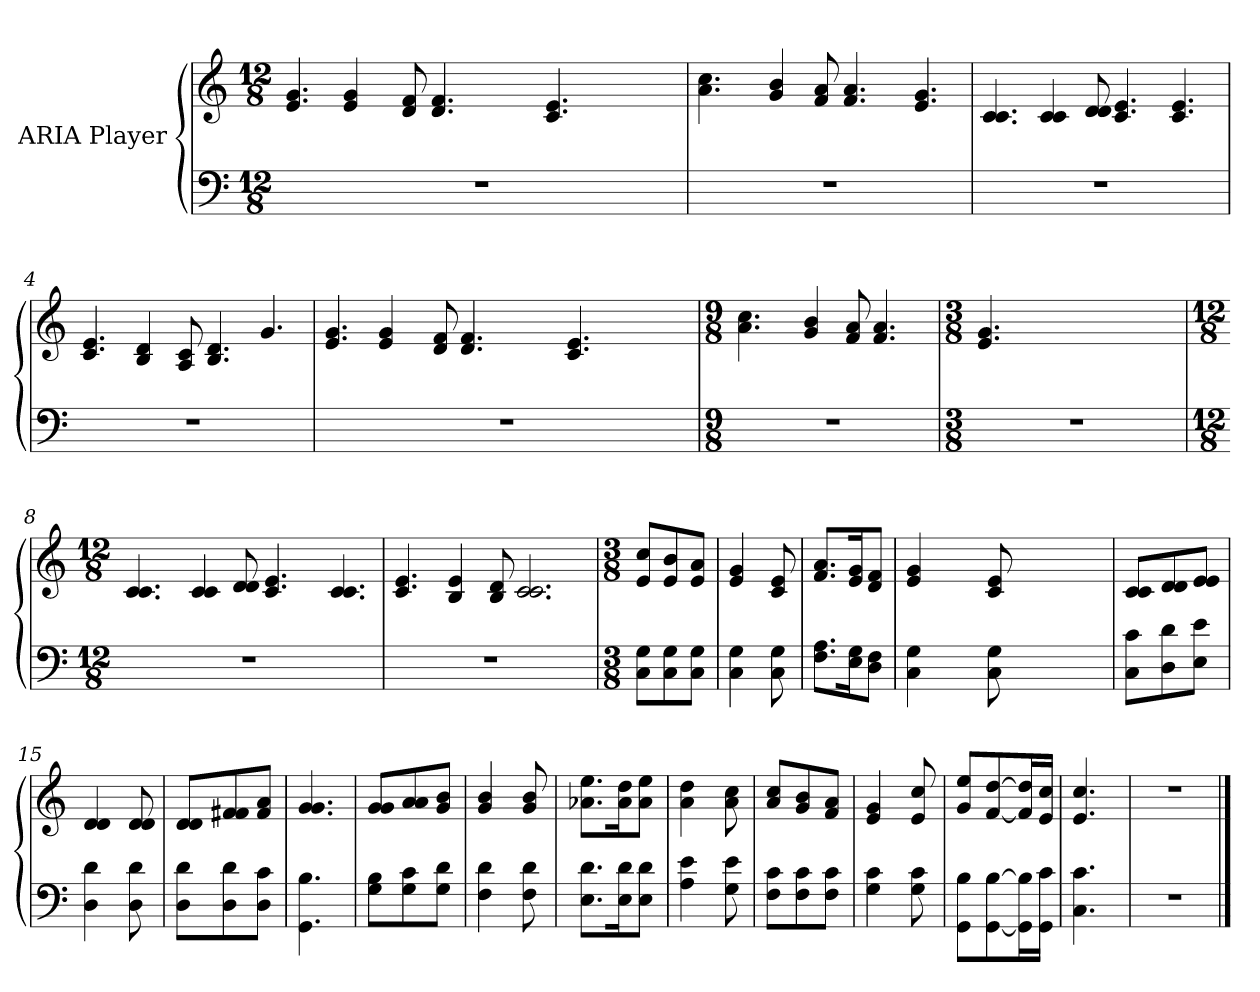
**kern	**kern
*part2	*part1
*staff2	*staff1
*I"ARIA Player	*I"ARIA Player
*clefF4	*clefG2
*k[]	*k[]
*C:	*C:
*M12/8	*M12/8
=1	=1
*^	*^
*	*^	*	*^
*	*	*^	*	*	*^
1.r	2ryy	1ryy	1ryy	4.e/ 4.g/	2ryy	1ryy	1ryy
.	.	.	.	4e/ 4g/	.	.	.
.	4ryy	.	.	.	4ryy	.	.
.	.	.	.	8d/ 8f/	.	.	.
.	16ryy	.	.	4.d/ 4.f/	16ryy	.	.
.	32ryy	.	.	.	32ryy	.	.
.	256ryy	.	.	.	256ryy	.	.
.	2048ryy	.	.	.	2048ryy	.	.
.	2ryy	.	.	.	2ryy	.	.
.	.	32ryy	8ryy	.	.	32ryy	8ryy
.	.	128ryy	.	.	.	128ryy	.
.	.	256ryy	.	.	.	256ryy	.
.	.	1024.ryy	.	.	.	1024.ryy	.
.	.	4ryy	.	.	.	4ryy	.
.	.	.	16ryy	4.c/ 4.e/	.	.	16ryy
.	.	.	32ryy	.	.	.	32ryy
.	.	.	64ryy	.	.	.	64ryy
.	.	.	256ryy	.	.	.	256ryy
.	.	.	512ryy	.	.	.	512ryy
.	.	.	2048ryy	.	.	.	2048ryy
.	.	.	4ryy	.	.	.	4ryy
.	.	8ryy	.	.	.	8ryy	.
.	8ryy	.	.	.	8ryy	.	.
.	.	16ryy	.	.	.	16ryy	.
.	64ryy	.	.	.	64ryy	.	.
.	.	64ryy	.	.	.	64ryy	.
.	128ryy	.	.	.	128ryy	.	.
.	.	.	128ryy	.	.	.	128ryy
.	512..ryy	.	.	.	512..ryy	.	.
.	.	512ryy	.	.	.	512ryy	.
.	.	.	1024.ryy	.	.	.	1024.ryy
.	.	2048ryy	.	.	.	2048ryy	.
*	*v	*v	*v	*	*	*	*
*	*	*	*v	*v	*v
=2	=2	=2	=2
1.r	16ryy	4.a\ 4.cc\	16ryy
.	1ryy	.	1ryy
.	.	4g/ 4b/	.
.	.	8f/ 8a/	.
.	.	4.f/ 4.a/	.
.	4..ryy	.	4..ryy
.	.	4.e/ 4.g/	.
*v	*v	*	*
*	*v	*v
=3	=3
1.r	4.c/ 4.c/
.	4c/ 4c/
.	8d/ 8d/
.	4.c/ 4.e/
.	4.c/ 4.e/
=4	=4
1.r	4.c/ 4.e/
.	4B/ 4d/
.	8A/ 8c/
.	4.B/ 4.d/
.	4.g/
!!LO:LB:g=z
=5	=5
*^	*^
*	*^	*	*^
*	*	*^	*	*	*^
1.r	2ryy	1ryy	1ryy	4.e/ 4.g/	2ryy	1ryy	1ryy
.	.	.	.	4e/ 4g/	.	.	.
.	4ryy	.	.	.	4ryy	.	.
.	.	.	.	8d/ 8f/	.	.	.
.	16ryy	.	.	4.d/ 4.f/	16ryy	.	.
.	32ryy	.	.	.	32ryy	.	.
.	256ryy	.	.	.	256ryy	.	.
.	2048ryy	.	.	.	2048ryy	.	.
.	2ryy	.	.	.	2ryy	.	.
.	.	32ryy	8ryy	.	.	32ryy	8ryy
.	.	128ryy	.	.	.	128ryy	.
.	.	256ryy	.	.	.	256ryy	.
.	.	1024.ryy	.	.	.	1024.ryy	.
.	.	4ryy	.	.	.	4ryy	.
.	.	.	16ryy	4.c/ 4.e/	.	.	16ryy
.	.	.	32ryy	.	.	.	32ryy
.	.	.	64ryy	.	.	.	64ryy
.	.	.	256ryy	.	.	.	256ryy
.	.	.	512ryy	.	.	.	512ryy
.	.	.	2048ryy	.	.	.	2048ryy
.	.	.	4ryy	.	.	.	4ryy
.	.	8ryy	.	.	.	8ryy	.
.	8ryy	.	.	.	8ryy	.	.
.	.	16ryy	.	.	.	16ryy	.
.	64ryy	.	.	.	64ryy	.	.
.	.	64ryy	.	.	.	64ryy	.
.	128ryy	.	.	.	128ryy	.	.
.	.	.	128ryy	.	.	.	128ryy
.	512..ryy	.	.	.	512..ryy	.	.
.	.	512ryy	.	.	.	512ryy	.
.	.	.	1024.ryy	.	.	.	1024.ryy
.	.	2048ryy	.	.	.	2048ryy	.
*v	*v	*v	*v	*	*	*	*
*	*v	*v	*v	*v
=6	=6
*M9/8	*M9/8
*^	*^
8%9r	16ryy	4.a\ 4.cc\	16ryy
.	1ryy	.	1ryy
.	.	4g/ 4b/	.
.	.	8f/ 8a/	.
.	.	4.f/ 4.a/	.
.	16ryy	.	16ryy
*v	*v	*	*
*	*v	*v
=7	=7
*M3/8	*M3/8
*^	*^
*	*^	*	*^
*	*	*^	*	*	*^
4.r	8ryy	8ryy	4ryy	4.e/ 4.g/	8ryy	8ryy	4ryy
.	16ryy	16ryy	.	.	16ryy	16ryy	.
.	64ryy	32ryy	.	.	64ryy	32ryy	.
.	512ryy	.	.	.	512ryy	.	.
.	4096ryy	.	.	.	4096ryy	.	.
.	8ryy	.	.	.	8ryy	.	.
.	.	64ryy	.	.	.	64ryy	.
.	.	256ryy	.	.	.	256ryy	.
.	.	512ryy	.	.	.	512ryy	.
.	.	2048.ryy	.	.	.	2048.ryy	.
.	.	8ryy	.	.	.	8ryy	.
.	.	.	64ryy	.	.	.	64ryy
.	.	.	128ryy	.	.	.	128ryy
.	.	.	512ryy	.	.	.	512ryy
.	.	.	1024ryy	.	.	.	1024ryy
.	.	.	4096ryy	.	.	.	4096ryy
.	.	.	16ryy	.	.	.	16ryy
.	32ryy	.	.	.	32ryy	.	.
.	.	.	32ryy	.	.	.	32ryy
.	128ryy	.	.	.	128ryy	.	.
.	.	128ryy	.	.	.	128ryy	.
.	256ryy	.	.	.	256ryy	.	.
.	.	.	256ryy	.	.	.	256ryy
.	1024..ryy	.	.	.	1024..ryy	.	.
.	.	1024ryy	.	.	.	1024ryy	.
.	.	.	2048.ryy	.	.	.	2048.ryy
.	.	4096ryy	.	.	.	4096ryy	.
*v	*v	*v	*v	*	*	*	*
*	*v	*v	*v	*v
=8	=8
*M12/8	*M12/8
*^	*^
1.r	16ryy	4.c/ 4.c/	16ryy
.	1ryy	.	1ryy
.	.	4c/ 4c/	.
.	.	8d/ 8d/	.
.	.	4.c/ 4.e/	.
.	4..ryy	.	4..ryy
.	.	4.c/ 4.c/	.
*v	*v	*	*
*	*v	*v
=9	=9
1.r	4.c/ 4.e/
.	4B/ 4e/
.	8B/ 8d/
.	2.c/ 2.c/
!!LO:LB:g=z
=10	=10
*M3/8	*M3/8
8C\ 8G\L	8e/ 8cc/L
8C\ 8G\	8e/ 8b/
8C\ 8G\J	8e/ 8a/J
=11	=11
4C\ 4G\	4e/ 4g/
8C\ 8G\	8c/ 8e/
=12	=12
8.F\ 8.A\L	8.f/ 8.a/L
16E\ 16G\k	16e/ 16g/k
8D\ 8F\J	8d/ 8f/J
=13	=13
*^	*^
*	*^	*	*^
*	*	*^	*	*	*^
4C\ 4G\	8ryy	8ryy	4ryy	4e/ 4g/	8ryy	8ryy	4ryy
.	16ryy	16ryy	.	.	16ryy	16ryy	.
.	64ryy	32ryy	.	.	64ryy	32ryy	.
.	512ryy	.	.	.	512ryy	.	.
.	4096ryy	.	.	.	4096ryy	.	.
.	8ryy	.	.	.	8ryy	.	.
.	.	64ryy	.	.	.	64ryy	.
.	.	256ryy	.	.	.	256ryy	.
.	.	512ryy	.	.	.	512ryy	.
.	.	2048.ryy	.	.	.	2048.ryy	.
.	.	8ryy	.	.	.	8ryy	.
8C\ 8G\	.	.	64ryy	8c/ 8e/	.	.	64ryy
.	.	.	128ryy	.	.	.	128ryy
.	.	.	512ryy	.	.	.	512ryy
.	.	.	1024ryy	.	.	.	1024ryy
.	.	.	4096ryy	.	.	.	4096ryy
.	.	.	16ryy	.	.	.	16ryy
.	32ryy	.	.	.	32ryy	.	.
.	.	.	32ryy	.	.	.	32ryy
.	128ryy	.	.	.	128ryy	.	.
.	.	128ryy	.	.	.	128ryy	.
.	256ryy	.	.	.	256ryy	.	.
.	.	.	256ryy	.	.	.	256ryy
.	1024..ryy	.	.	.	1024..ryy	.	.
.	.	1024ryy	.	.	.	1024ryy	.
.	.	.	2048.ryy	.	.	.	2048.ryy
.	.	4096ryy	.	.	.	4096ryy	.
*	*v	*v	*v	*	*	*	*
*	*	*	*v	*v	*v
=14	=14	=14	=14
8C\ 8c\L	16ryy	8c/ 8c/L	16ryy
.	4ryy	.	4ryy
8D\ 8d\	.	8d/ 8d/	.
8E\ 8e\J	.	8e/ 8e/J	.
.	16ryy	.	16ryy
*v	*v	*	*
*	*v	*v
=15	=15
4D\ 4d\	4d/ 4d/
8D\ 8d\	8d/ 8d/
=16	=16
8D\ 8d\L	8d/ 8d/L
8D\ 8d\	8f#X/ 8f#/
8D\ 8c\J	8f#/ 8a/J
=17	=17
4.GG\ 4.B\	4.g/ 4.g/
=18	=18
8G\ 8B\L	8g/ 8g/L
8G\ 8c\	8a/ 8a/
8G\ 8d\J	8g/ 8b/J
=19	=19
4F\ 4d\	4g/ 4b/
8F\ 8d\	8g/ 8b/
=20	=20
8.E\ 8.d\L	8.a-X\ 8.ee\L
16E\ 16d\k	16a-\ 16dd\k
8E\ 8d\J	8a-\ 8ee\J
!!LO:LB:g=z
=21	=21
4A\ 4e\	4a\ 4dd\
8G\ 8e\	8a\ 8cc\
=22	=22
8F\ 8c\L	8a/ 8cc/L
8F\ 8c\	8g/ 8b/
8F\ 8c\J	8f/ 8a/J
=23	=23
4G\ 4c\	4e/ 4g/
8G\ 8c\	8e/ 8cc/
=24	=24
8GG\ 8B\L	8g/ 8ee/L
[8GG\ [8B\	[8f/ [8dd/
16GG\] 16B\]L	16f/] 16dd/]L
16GG\ 16c\JJ	16e/ 16cc/JJ
=25	=25
4.C\ 4.c\	4.e/ 4.cc/
=26	=26
4.r	4.r
==	==
*-	*-
